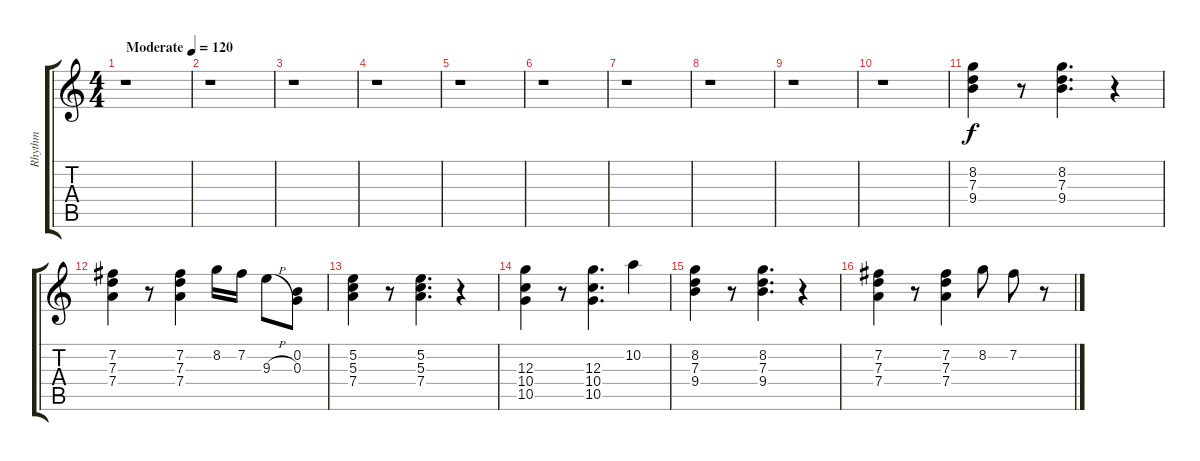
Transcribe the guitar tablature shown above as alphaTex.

\track ("Rhythm" "Rhythm") {instrument overdrivenguitar}
\staff {score tabs}
\tuning (E4 B3 G3 D3 A2 E2) {hide}
\ts (4 4)
\tempo (120 "Moderate")
\clef g2
\ks c
r.1{dy f instrument overdrivenguitar} |
r.1 |
r.1 |
r.1 |
r.1 |
r.1 |
r.1 |
r.1 |
r.1 |
r.1 |
(8.2 7.3 9.4).4 r.8 (8.2 7.3 9.4).4{d} r.4 |
(7.2 7.3 7.4).4 r.8 (7.2 7.3 7.4).4 8.2.16 7.2.16 9.3{h}.8 (0.2 0.3).8 |
(5.2 5.3 7.4).4 r.8 (5.2 5.3 7.4).4{d} r.4 |
(12.3 10.4 10.5).4 r.8 (12.3 10.4 10.5).4{d} 10.2.4 |
(8.2 7.3 9.4).4 r.8 (8.2 7.3 9.4).4{d} r.4 |
(7.2 7.3 7.4).4 r.8 (7.2 7.3 7.4).4 8.2.8 7.2.8 r.8
